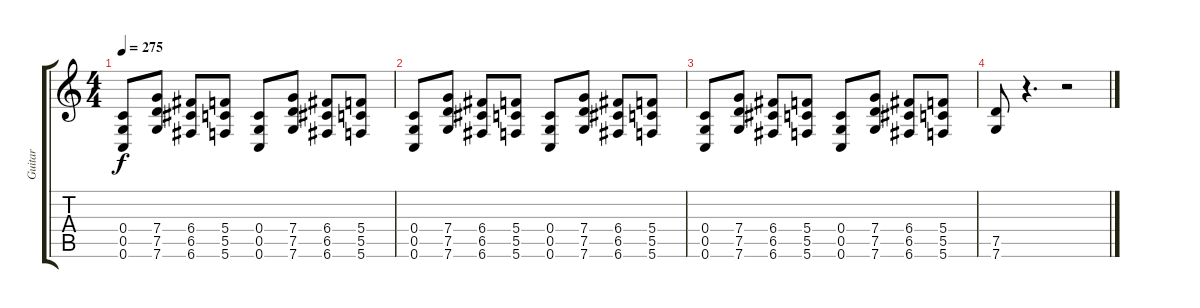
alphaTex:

\track ("Guitar" "Guitar") {instrument distortionguitar}
\staff {score tabs}
\tuning (D4 A3 F3 C3 G2 C2) {hide}
\ts (4 4)
\tempo 275
\clef g2
\ks c
(0.4 0.5 0.6).8{dy f} (7.4 7.5 7.6).8 (6.4 6.5 6.6).8 (5.4 5.5 5.6).8 (0.4 0.5 0.6).8 (7.4 7.5 7.6).8 (6.4 6.5 6.6).8 (5.4 5.5 5.6).8 |
(0.4 0.5 0.6).8 (7.4 7.5 7.6).8 (6.4 6.5 6.6).8 (5.4 5.5 5.6).8 (0.4 0.5 0.6).8 (7.4 7.5 7.6).8 (6.4 6.5 6.6).8 (5.4 5.5 5.6).8 |
(0.4 0.5 0.6).8 (7.4 7.5 7.6).8 (6.4 6.5 6.6).8 (5.4 5.5 5.6).8 (0.4 0.5 0.6).8 (7.4 7.5 7.6).8 (6.4 6.5 6.6).8 (5.4 5.5 5.6).8 |
(7.5 7.6).8 r.4{d} r.2
